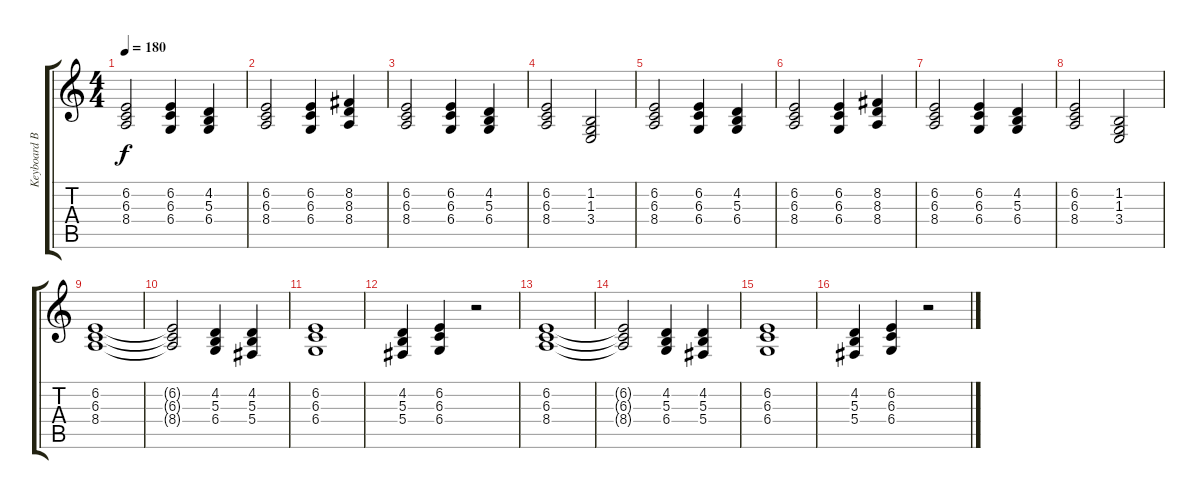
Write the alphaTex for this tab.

\track ("Keyboard Background" "Keyboard B") {instrument stringensemble1}
\staff {score tabs}
\tuning (Eb4 Bb3 Gb3 Db3 Ab2 Eb2) {hide}
\ts (4 4)
\tempo 180
\clef g2
\ks c
(6.2 6.3 8.4).2{dy f} (6.2 6.3 6.4).4 (4.2 5.3 6.4).4 |
(6.2 6.3 8.4).2 (6.2 6.3 6.4).4 (8.2 8.3 8.4).4 |
(6.2 6.3 8.4).2 (6.2 6.3 6.4).4 (4.2 5.3 6.4).4 |
(6.2 6.3 8.4).2 (1.2 1.3 3.4).2 |
(6.2 6.3 8.4).2 (6.2 6.3 6.4).4 (4.2 5.3 6.4).4 |
(6.2 6.3 8.4).2 (6.2 6.3 6.4).4 (8.2 8.3 8.4).4 |
(6.2 6.3 8.4).2 (6.2 6.3 6.4).4 (4.2 5.3 6.4).4 |
(6.2 6.3 8.4).2 (1.2 1.3 3.4).2 |
(6.2 6.3 8.4).1 |
(6.2{t} 6.3{t} 8.4{t}).2 (4.2 5.3 6.4).4 (4.2 5.3 5.4).4 |
(6.2 6.3 6.4).1 |
(4.2 5.3 5.4).4 (6.2 6.3 6.4).4 r.2 |
(6.2 6.3 8.4).1 |
(6.2{t} 6.3{t} 8.4{t}).2 (4.2 5.3 6.4).4 (4.2 5.3 5.4).4 |
(6.2 6.3 6.4).1 |
(4.2 5.3 5.4).4 (6.2 6.3 6.4).4 r.2
